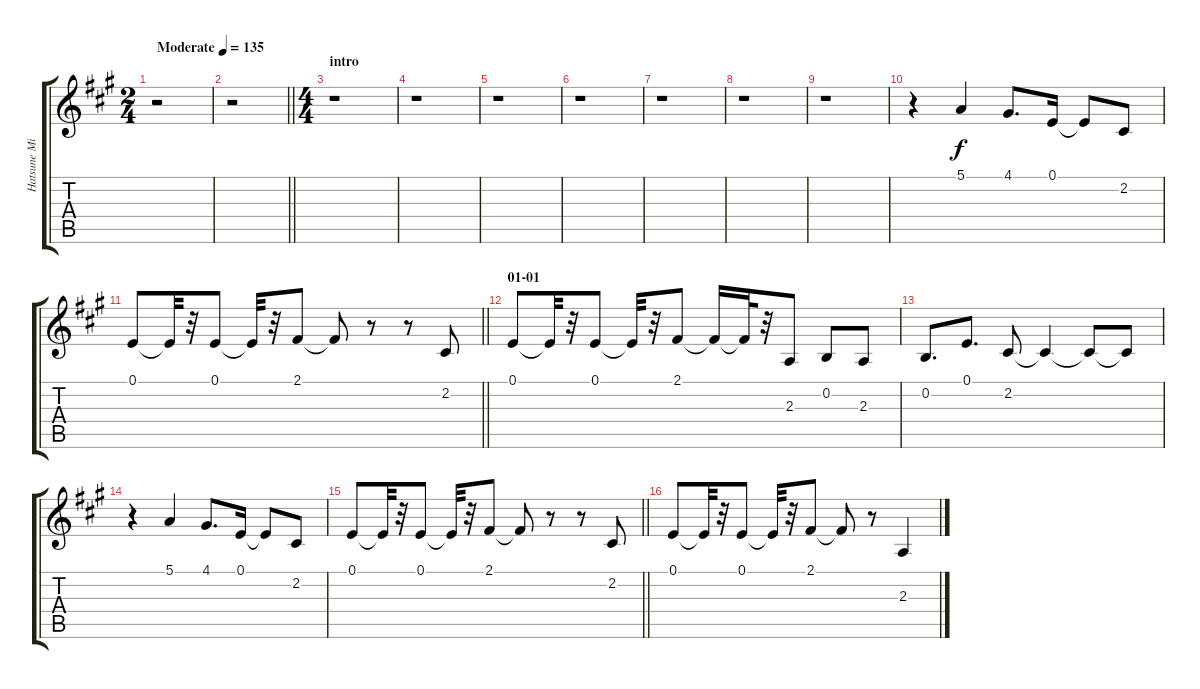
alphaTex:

\track ("Hatsune Miku" "Hatsune Mi") {instrument lead1square}
\staff {score tabs}
\tuning (E4 B3 G3 D3 A2 E2) {hide}
\ts (2 4)
\tempo (135 "Moderate")
\clef g2
\ks a
r.2{dy f instrument lead1square} |
\barLineRight lightlight
r.2 |
\ts (4 4)
\section ("" "intro")
r.1 |
r.1 |
r.1 |
r.1 |
r.1 |
r.1 |
r.1 |
r.4 5.1.4 4.1.8{d} 0.1.16 0.1{t}.8 2.2.8 |
\barLineRight lightlight
0.1.8 0.1{t}.32 r.32 0.1.8 0.1{t}.32 r.32 2.1.8 2.1{t}.8 r.8 r.8 2.2.8 |
\section ("" "01-01")
0.1.8 0.1{t}.32 r.32 0.1.8 0.1{t}.32 r.32 2.1.8 2.1{t}.16 2.1{t}.32 r.32 2.3.8 0.2.8 2.3.8 |
0.2.8{d} 0.1.8{d} 2.2.8 2.2{t}.4 2.2{t}.8 2.2{t}.8 |
r.4 5.1.4 4.1.8{d} 0.1.16 0.1{t}.8 2.2.8 |
\barLineRight lightlight
0.1.8 0.1{t}.32 r.32 0.1.8 0.1{t}.32 r.32 2.1.8 2.1{t}.8 r.8 r.8 2.2.8 |
0.1.8 0.1{t}.32 r.32 0.1.8 0.1{t}.32 r.32 2.1.8 2.1{t}.8 r.8 2.3.4
